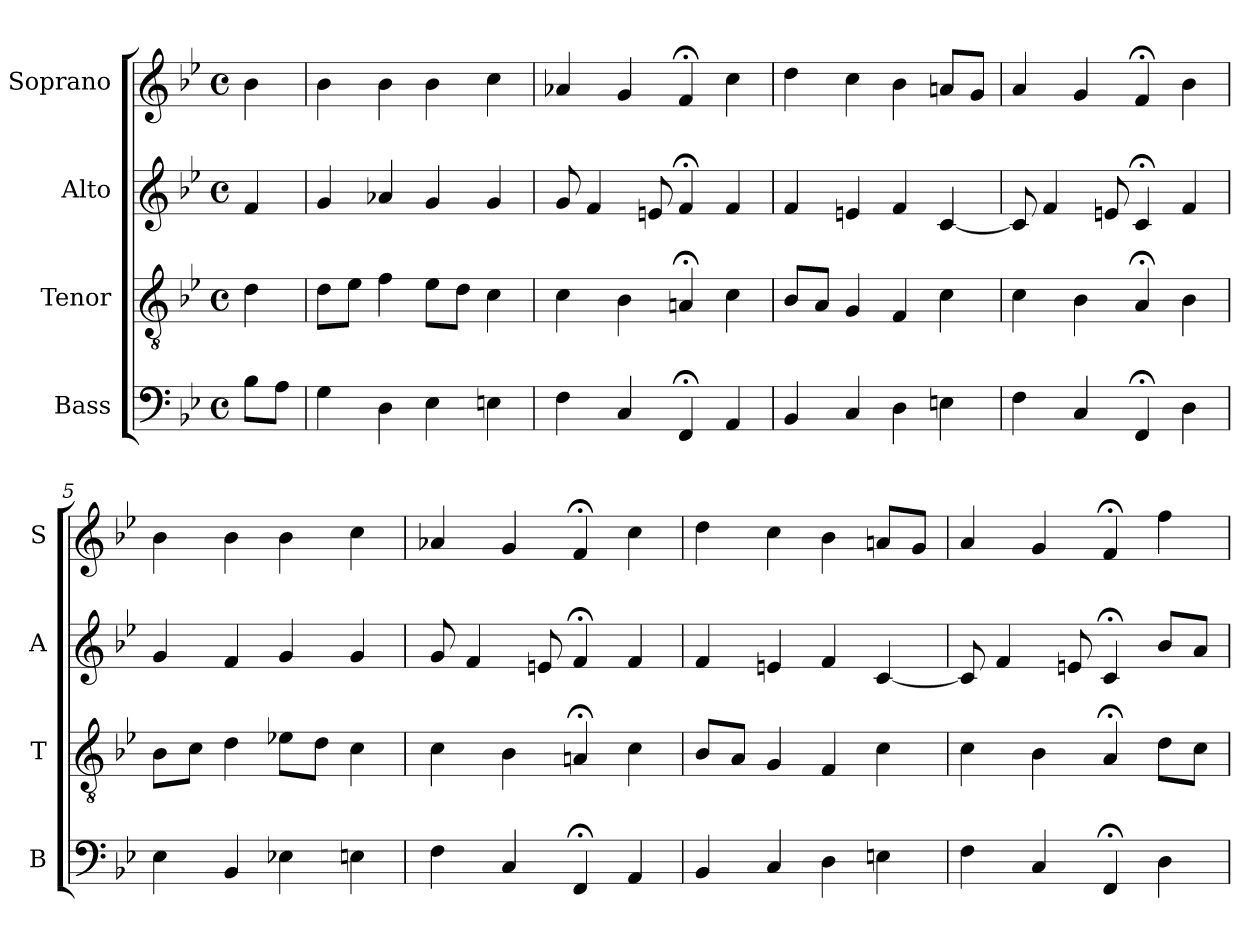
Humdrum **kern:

**kern	**kern	**kern	**kern
*part4	*part3	*part2	*part1
*staff4	*staff3	*staff2	*staff1
*I"Bass	*I"Tenor	*I"Alto	*I"Soprano
*I'B	*I'T	*I'A	*I'S
*clefF4	*clefGv2	*clefG2	*clefG2
*k[b-e-]	*k[b-e-]	*k[b-e-]	*k[b-e-]
*B-:	*B-:	*B-:	*B-:
*M4/4	*M4/4	*M4/4	*M4/4
*met(c)	*met(c)	*met(c)	*met(c)
*MM100	*MM100	*MM100	*MM100
=	=	=	=
8B-L	4d	4f	4b-
8AJ	.	.	.
=1	=1	=1	=1
4G	8dL	4g	4b-
.	8e-J	.	.
4D	4f	4a-X	4b-
4E-	8e-L	4g	4b-
.	8dJ	.	.
4En	4c	4g	4cc
=2	=2	=2	=2
4F	4c	8g	4a-X
.	.	4f	.
4C	4B-	.	4g
.	.	8en	.
4FF;<	4An;<	4f;<	4f;<
4AA	4c	4f	4cc
=3	=3	=3	=3
4BB-	8B-L	4f	4dd
.	8AJ	.	.
4C	4G	4en	4cc
4D	4F	4f	4b-
4Eni	4ci	[4ci	8aniL
.	.	.	8gJ
=4	=4	=4	=4
4F	4c	8c]	4a
.	.	4f	.
4C	4B-	.	4g
.	.	8en	.
4FF;<	4A;<	4c;<	4f;<
4D	4B-	4f	4b-
=5	=5	=5	=5
4E-	8B-L	4g	4b-
.	8cJ	.	.
4BB-	4d	4f	4b-
4E-X	8e-XL	4g	4b-
.	8dJ	.	.
4En	4c	4g	4cc
=6	=6	=6	=6
4F	4c	8g	4a-X
.	.	4f	.
4C	4B-	.	4g
.	.	8en	.
4FF;<	4An;<	4f;<	4f;<
4AA	4c	4f	4cc
=7	=7	=7	=7
4BB-	8B-L	4f	4dd
.	8AJ	.	.
4C	4G	4en	4cc
4D	4F	4f	4b-
4Eni	4ci	[4ci	8aniL
.	.	.	8gJ
=8	=8	=8	=8
4F	4c	8c]	4a
.	.	4f	.
4C	4B-	.	4g
.	.	8en	.
4FF;<	4A;<	4c;<	4f;<
4D	8dL	8b-L	4ff
.	8cJ	8aJ	.
=	=	=	=
*-	*-	*-	*-
